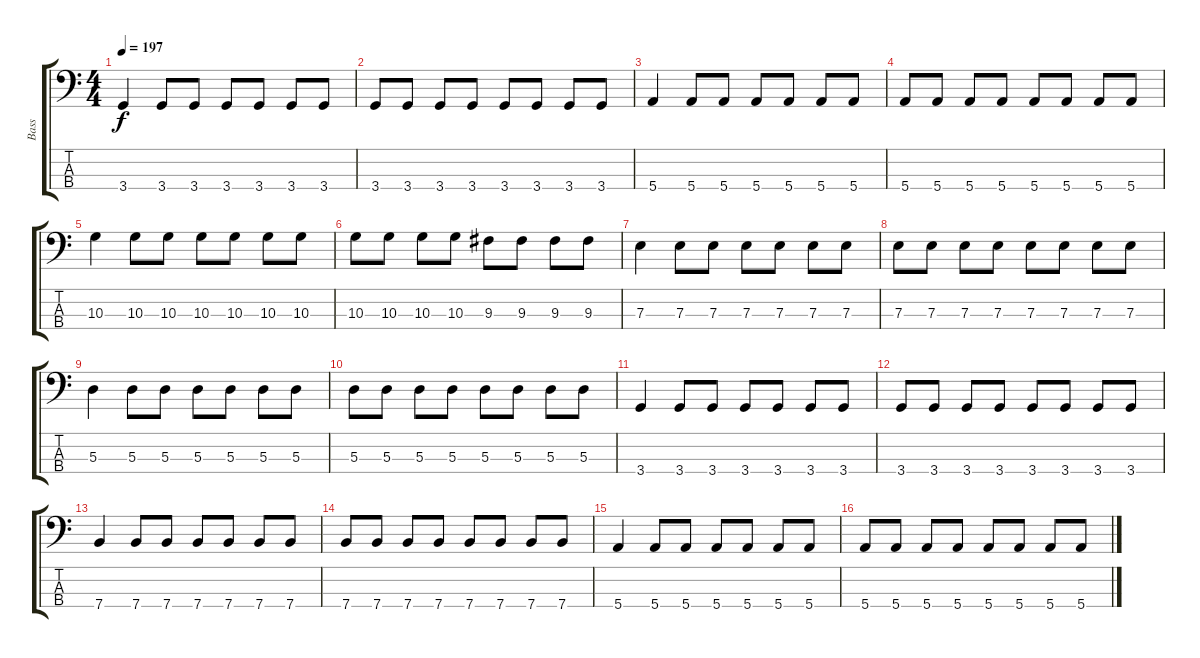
\track ("Bass" "Bass") {instrument electricbassfinger}
\staff {score tabs}
\tuning (G2 D2 A1 E1) {hide}
\ts (4 4)
\tempo 197
\clef f4
\ks c
3.4.4{dy f} 3.4.8 3.4.8 3.4.8 3.4.8 3.4.8 3.4.8 |
3.4.8 3.4.8 3.4.8 3.4.8 3.4.8 3.4.8 3.4.8 3.4.8 |
5.4.4 5.4.8 5.4.8 5.4.8 5.4.8 5.4.8 5.4.8 |
5.4.8 5.4.8 5.4.8 5.4.8 5.4.8 5.4.8 5.4.8 5.4.8 |
10.3.4 10.3.8 10.3.8 10.3.8 10.3.8 10.3.8 10.3.8 |
10.3.8 10.3.8 10.3.8 10.3.8 9.3.8 9.3.8 9.3.8 9.3.8 |
7.3.4 7.3.8 7.3.8 7.3.8 7.3.8 7.3.8 7.3.8 |
7.3.8 7.3.8 7.3.8 7.3.8 7.3.8 7.3.8 7.3.8 7.3.8 |
5.3.4 5.3.8 5.3.8 5.3.8 5.3.8 5.3.8 5.3.8 |
5.3.8 5.3.8 5.3.8 5.3.8 5.3.8 5.3.8 5.3.8 5.3.8 |
3.4.4 3.4.8 3.4.8 3.4.8 3.4.8 3.4.8 3.4.8 |
3.4.8 3.4.8 3.4.8 3.4.8 3.4.8 3.4.8 3.4.8 3.4.8 |
7.4.4 7.4.8 7.4.8 7.4.8 7.4.8 7.4.8 7.4.8 |
7.4.8 7.4.8 7.4.8 7.4.8 7.4.8 7.4.8 7.4.8 7.4.8 |
5.4.4 5.4.8 5.4.8 5.4.8 5.4.8 5.4.8 5.4.8 |
5.4.8 5.4.8 5.4.8 5.4.8 5.4.8 5.4.8 5.4.8 5.4.8
